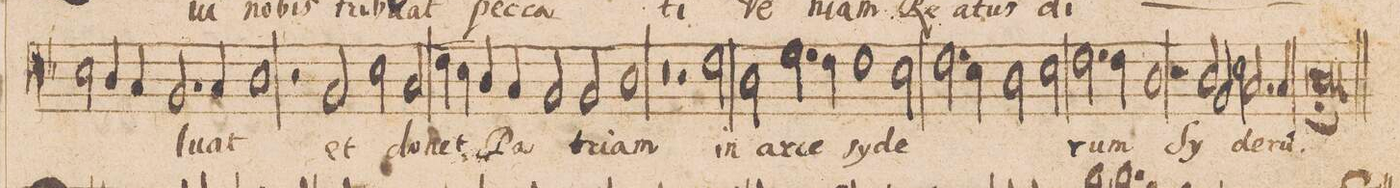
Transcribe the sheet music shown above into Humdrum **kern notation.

**kern	**text	**text
*I"ALTVS.	*	*
*clefC4	*	*
*k[b-]	*	*
*met(c|)	*	*
*M2/1	*	*
2B-\	.	.
4A/	.	.
4G/	.	.
2.F/	-lu-	.
4G/	.	.
=101-	=101-	=101-
1A	-at	.
2r	.	.
2F/	et	.
=102-	=102-	=102-
2B-\	do-	.
2G/	-net	.
4c\	Pa-	.
4B-\	.	.
4A/	.	.
4G/	.	.
=103-	=103-	=103-
2F/	.	.
2F/	-tri-	.
1A	-am	.
=104-	=104-	=104-
0r	.	.
=105-	=105-	=105-
2r	.	.
2c\	in	.
2A\	ar-	.
2.d\	-ce	.
=106-	=106-	=106-
4c\	.	.
1c	sy-	.
2B-\	-de-	.
=107-	=107-	=107-
2.c\	.	.
4B-\	.	.
2A\	.	.
2B-\	.	.
=108-	=108-	=108-
2.c\	.	.
4c\	.	.
1A	-rum	.
=109-	=109-	=109-
2r	.	.
2A/	Sy-	.
2F/	.	.
2B-\	.	.
=110-	=110-	=110-
2.G/	.	.
4G/	-de-	.
0Al;<	-r(um).	.
=111||	=111||	=111||
*-	*-	*-
